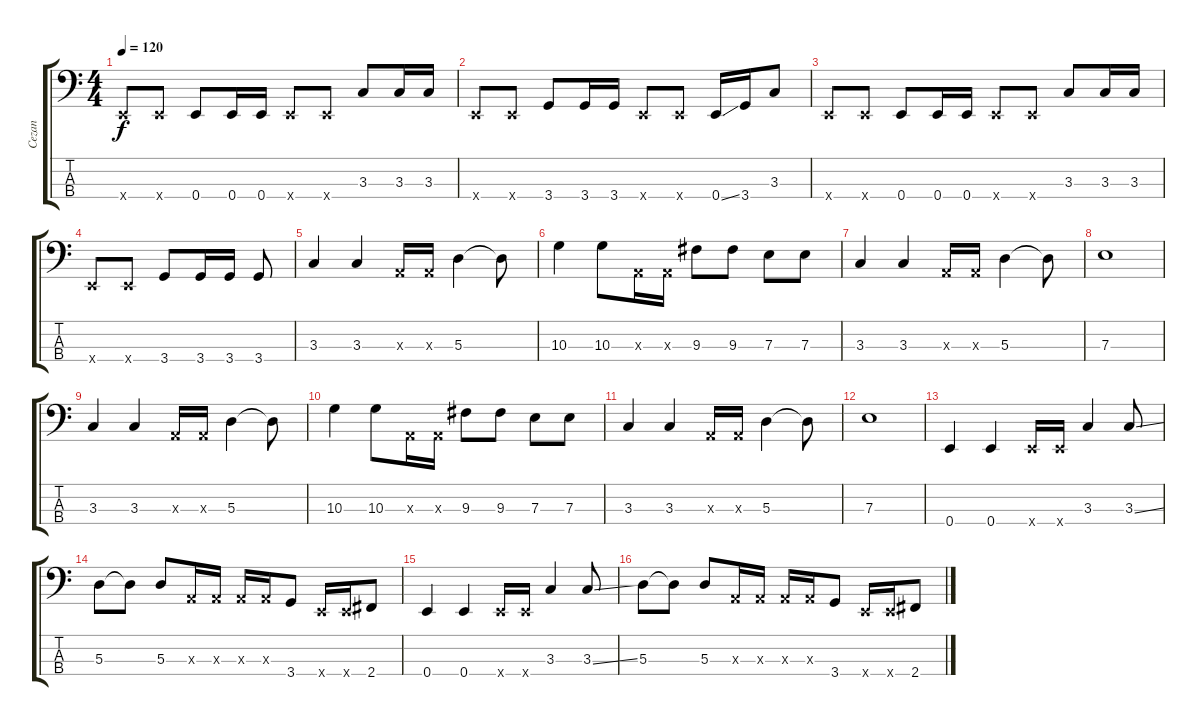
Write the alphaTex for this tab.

\track ("Cezan" "Cezan") {instrument electricbasspick}
\staff {score tabs}
\tuning (G2 D2 A1 E1) {hide}
\ts (4 4)
\tempo 120
\clef f4
\ks c
0.4{x}.8{dy f} 0.4{x}.8 0.4.8 0.4.16 0.4.16 0.4{x}.8 0.4{x}.8 3.3.8 3.3.16 3.3.16 |
0.4{x}.8 0.4{x}.8 3.4.8 3.4.16 3.4.16 0.4{x}.8 0.4{x}.8 0.4{ss}.16 3.4.16 3.3.8 |
0.4{x}.8 0.4{x}.8 0.4.8 0.4.16 0.4.16 0.4{x}.8 0.4{x}.8 3.3.8 3.3.16 3.3.16 |
0.4{x}.8 0.4{x}.8 3.4.8 3.4.16 3.4.16 3.4.8 |
3.3.4 3.3.4 0.3{x}.16 0.3{x}.16 5.3.4 5.3{t}.8 |
10.3.4 10.3.8 0.3{x}.16 0.3{x}.16 9.3.8 9.3.8 7.3.8 7.3.8 |
3.3.4 3.3.4 0.3{x}.16 0.3{x}.16 5.3.4 5.3{t}.8 |
7.3.1 |
3.3.4 3.3.4 0.3{x}.16 0.3{x}.16 5.3.4 5.3{t}.8 |
10.3.4 10.3.8 0.3{x}.16 0.3{x}.16 9.3.8 9.3.8 7.3.8 7.3.8 |
3.3.4 3.3.4 0.3{x}.16 0.3{x}.16 5.3.4 5.3{t}.8 |
7.3.1 |
0.4.4 0.4.4 0.4{x}.16 0.4{x}.16 3.3.4 3.3{ss}.8 |
5.3.8 5.3{t}.8 5.3.8 0.3{x}.16 0.3{x}.16 0.3{x}.16 0.3{x}.16 3.4.8 0.4{x}.16 0.4{x}.16 2.4.8 |
0.4.4 0.4.4 0.4{x}.16 0.4{x}.16 3.3.4 3.3{ss}.8 |
5.3.8 5.3{t}.8 5.3.8 0.3{x}.16 0.3{x}.16 0.3{x}.16 0.3{x}.16 3.4.8 0.4{x}.16 0.4{x}.16 2.4.8
